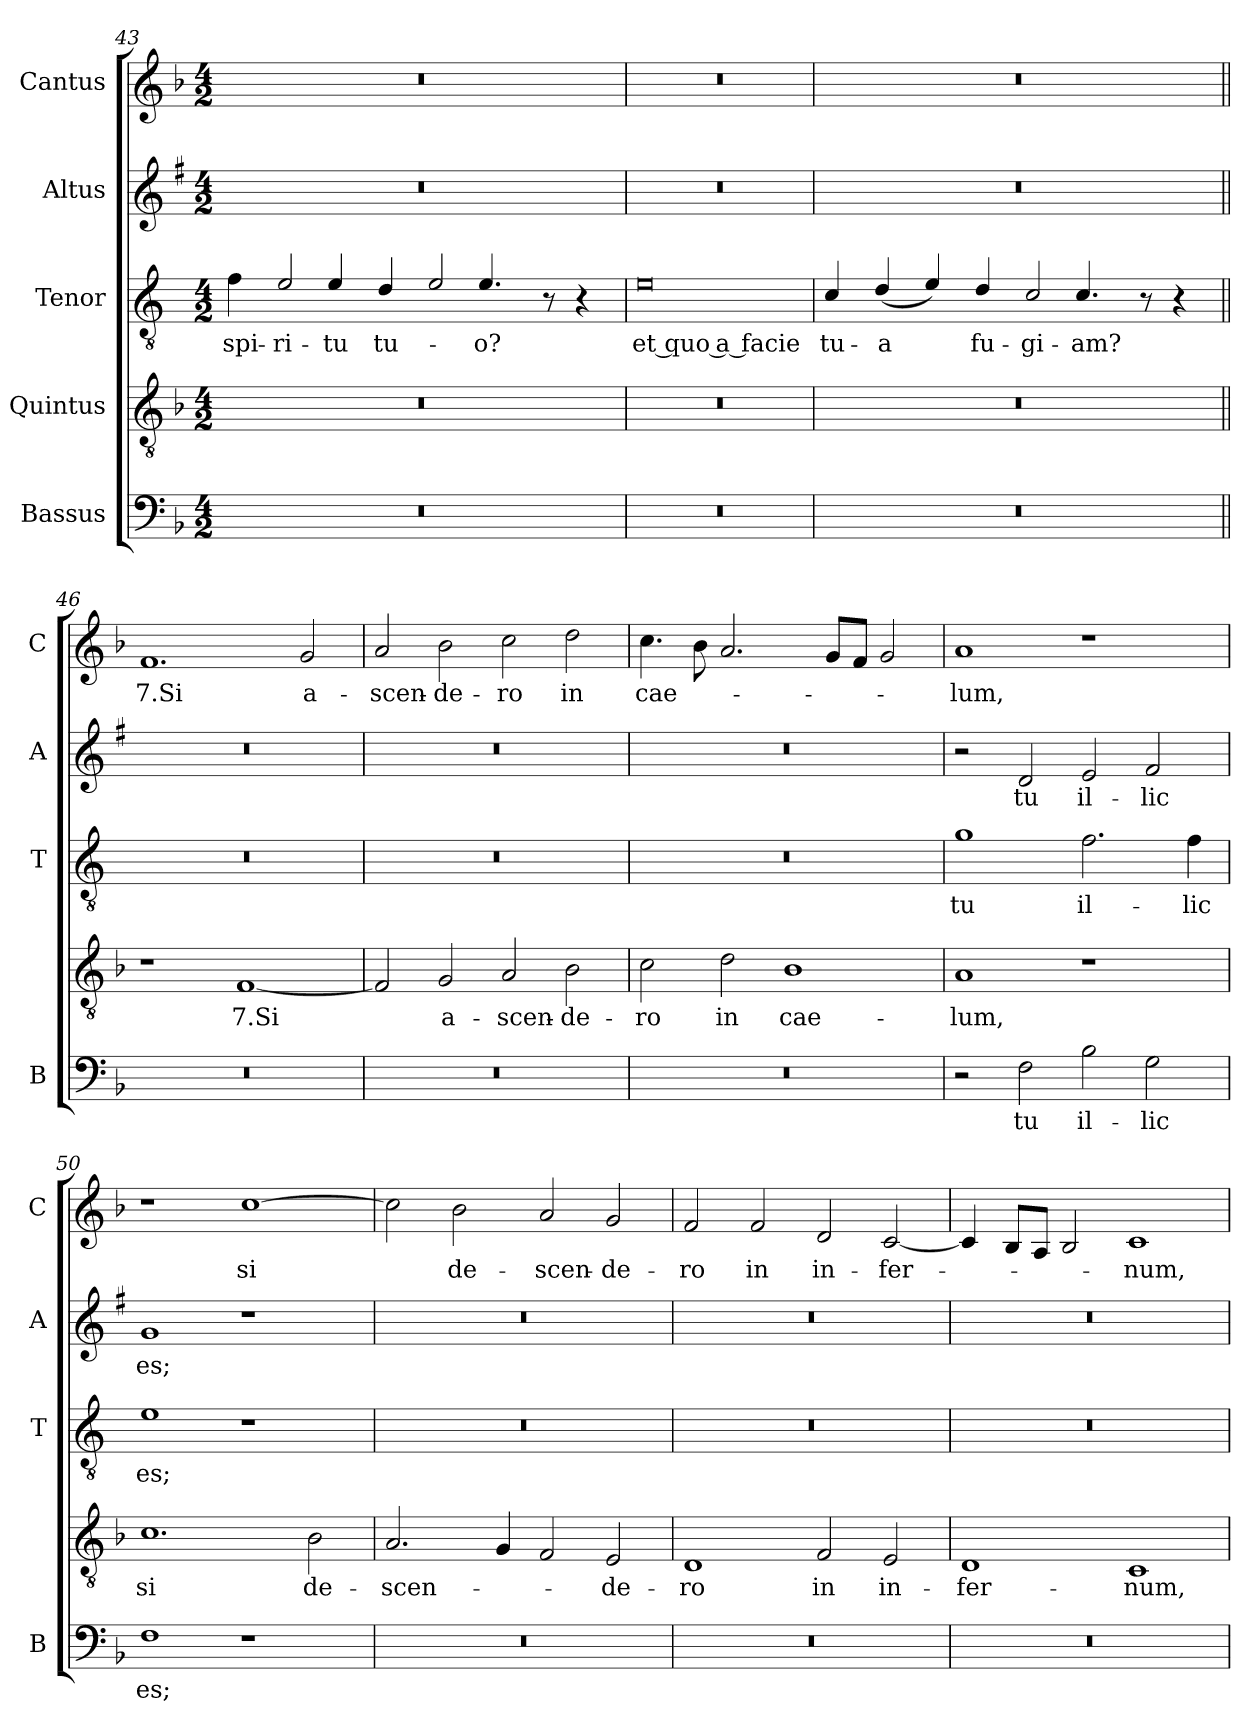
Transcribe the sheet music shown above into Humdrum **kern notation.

**kern	**text	**kern	**text	**kern	**text	**kern	**text	**kern	**text
*part5	*part5	*part4	*part4	*part3	*part3	*part2	*part2	*part1	*part1
*staff5	*staff5	*staff4	*staff4	*staff3	*staff3	*staff2	*staff2	*staff1	*staff1
*I"Bassus	*	*I"Quintus	*	*I"Tenor	*	*I"Altus	*	*I"Cantus	*
*I'B	*	*	*	*I'T	*	*I'A	*	*I'C	*
*clefF4	*	*clefGv2	*	*clefGv2	*	*clefG2	*	*clefG2	*
*	*	*	*	*ITrd4c7	*	*ITrd1c2	*	*	*
*k[b-]	*	*k[b-]	*	*k[b-]	*	*k[b-]	*	*k[b-]	*
*F:	*	*F:	*	*F:	*	*F:	*	*F:	*
*M4/2	*	*M4/2	*	*M4/2	*	*M4/2	*	*M4/2	*
=43	=43	=43	=43	=43	=43	=43	=43	=43	=43
!	!	!	!	!	!LO:LY:b	!	!	!	!
0r	.	0r	.	4B-\	spi-	0r	.	0r	.
!	!	!	!	!LO:N:head=open	!LO:LY:b	!	!	!	!
.	.	.	.	4A/	-ri-	.	.	.	.
!	!	!	!	!	!LO:LY:b	!	!	!	!
.	.	.	.	4A/	-tu	.	.	.	.
!	!	!	!	!	!LO:LY:b	!	!	!	!
.	.	.	.	4G/	tu-	.	.	.	.
!	!	!	!	!LO:N:head=open	!	!	!	!	!
.	.	.	.	4A/	.	.	.	.	.
!	!	!	!	!	!LO:LY:b	!	!	!	!
.	.	.	.	4.A/	-o?	.	.	.	.
.	.	.	.	8r	.	.	.	.	.
.	.	.	.	4r	.	.	.	.	.
=44	=44	=44	=44	=44	=44	=44	=44	=44	=44
!	!	!	!	!	!LO:LY:b	!	!	!	!
0r	.	0r	.	0A	et quo a facie	0r	.	0r	.
=45	=45	=45	=45	=45	=45	=45	=45	=45	=45
!	!	!	!	!	!LO:LY:b	!	!	!	!
0r	.	0r	.	4F/	tu-	0r	.	0r	.
!	!	!	!	!	!LO:LY:b	!	!	!	!
.	.	.	.	(<4G/	-a	.	.	.	.
.	.	.	.	4A/)	.	.	.	.	.
!	!	!	!	!	!LO:LY:b	!	!	!	!
.	.	.	.	4G/	fu-	.	.	.	.
!	!	!	!	!LO:N:head=open	!LO:LY:b	!	!	!	!
.	.	.	.	4F/	-gi-	.	.	.	.
!	!	!	!	!	!LO:LY:b	!	!	!	!
.	.	.	.	4.F/	-am?	.	.	.	.
.	.	.	.	8r	.	.	.	.	.
.	.	.	.	4r	.	.	.	.	.
!!LO:LB:g=z
=46||	=46||	=46||	=46||	=46||	=46||	=46||	=46||	=46||	=46||
!	!	!	!	!	!	!	!	!	!LO:LY:b
0r	.	1r	.	0r	.	0r	.	1.f	7.Si
!	!	!	!LO:LY:b	!	!	!	!	!	!
.	.	[1F	7.Si	.	.	.	.	.	.
!	!	!	!	!	!	!	!	!	!LO:LY:b
.	.	.	.	.	.	.	.	2g/	a-
=47	=47	=47	=47	=47	=47	=47	=47	=47	=47
!	!	!	!	!	!	!	!	!	!LO:LY:b
0r	.	2F/]	.	0r	.	0r	.	2a/	-scen-
!	!	!	!LO:LY:b	!	!	!	!	!	!LO:LY:b
.	.	2G/	a-	.	.	.	.	2b-\	-de-
!	!	!	!LO:LY:b	!	!	!	!	!	!LO:LY:b
.	.	2A/	-scen-	.	.	.	.	2cc\	-ro
!	!	!	!LO:LY:b	!	!	!	!	!	!LO:LY:b
.	.	2B-\	-de-	.	.	.	.	2dd\	in
=48	=48	=48	=48	=48	=48	=48	=48	=48	=48
!	!	!	!LO:LY:b	!	!	!	!	!	!LO:LY:b
0r	.	2c\	-ro	0r	.	0r	.	4.cc\	cae-
.	.	.	.	.	.	.	.	8b-\	.
!	!	!	!LO:LY:b	!	!	!	!	!	!
.	.	2d\	in	.	.	.	.	2.a/	.
!	!	!	!LO:LY:b	!	!	!	!	!	!
.	.	1B-	cae-	.	.	.	.	.	.
.	.	.	.	.	.	.	.	8g/L	.
.	.	.	.	.	.	.	.	8f/J	.
.	.	.	.	.	.	.	.	2g/	.
=49	=49	=49	=49	=49	=49	=49	=49	=49	=49
!	!	!	!LO:LY:b	!	!LO:LY:b	!	!	!	!LO:LY:b
2r	.	1A	-lum,	1c	tu	2r	.	1a	-lum,
!	!LO:LY:b	!	!	!	!	!	!LO:LY:b	!	!
2F\	tu	.	.	.	.	2c/	tu	.	.
!	!LO:LY:b	!	!	!	!LO:LY:b	!	!LO:LY:b	!	!
2B-\	il-	1r	.	2.B-\	il-	2d/	il-	1r	.
!	!LO:LY:b	!	!	!	!	!	!LO:LY:b	!	!
2G\	-lic	.	.	.	.	2e/	-lic	.	.
!	!	!	!	!	!LO:LY:b	!	!	!	!
.	.	.	.	4B-\	-lic	.	.	.	.
=50	=50	=50	=50	=50	=50	=50	=50	=50	=50
!	!LO:LY:b	!	!LO:LY:b	!	!LO:LY:b	!	!LO:LY:b	!	!
1F	es;	1.c	si	1A	es;	1f	es;	1r	.
!	!	!	!	!	!	!	!	!	!LO:LY:b
1r	.	.	.	1r	.	1r	.	[1cc	si
!	!	!	!LO:LY:b	!	!	!	!	!	!
.	.	2B-\	de-	.	.	.	.	.	.
!!LO:LB:g=z
=51	=51	=51	=51	=51	=51	=51	=51	=51	=51
!	!	!	!LO:LY:b	!	!	!	!	!	!
0r	.	2.A/	-scen-	0r	.	0r	.	2cc\]	.
!	!	!	!	!	!	!	!	!	!LO:LY:b
.	.	.	.	.	.	.	.	2b-\	de-
.	.	4G/	.	.	.	.	.	.	.
!	!	!	!	!	!	!	!	!	!LO:LY:b
.	.	2F/	.	.	.	.	.	2a/	-scen-
!	!	!	!LO:LY:b	!	!	!	!	!	!LO:LY:b
.	.	2E/	-de-	.	.	.	.	2g/	-de-
=52	=52	=52	=52	=52	=52	=52	=52	=52	=52
!	!	!	!LO:LY:b	!	!	!	!	!	!LO:LY:b
0r	.	1D	-ro	0r	.	0r	.	2f/	-ro
!	!	!	!	!	!	!	!	!	!LO:LY:b
.	.	.	.	.	.	.	.	2f/	in
!	!	!	!LO:LY:b	!	!	!	!	!	!LO:LY:b
.	.	2F/	in	.	.	.	.	2d/	in-
!	!	!	!LO:LY:b	!	!	!	!	!	!LO:LY:b
.	.	2E/	in-	.	.	.	.	[2c/	-fer-
=53	=53	=53	=53	=53	=53	=53	=53	=53	=53
!	!	!	!LO:LY:b	!	!	!	!	!	!
0r	.	1D	-fer-	0r	.	0r	.	4c/]	.
.	.	.	.	.	.	.	.	8B-/L	.
.	.	.	.	.	.	.	.	8A/J	.
.	.	.	.	.	.	.	.	2B-/	.
!	!	!	!LO:LY:b	!	!	!	!	!	!LO:LY:b
.	.	1C	-num,	.	.	.	.	1c	-num,
=	=	=	=	=	=	=	=	=	=
*-	*-	*-	*-	*-	*-	*-	*-	*-	*-
